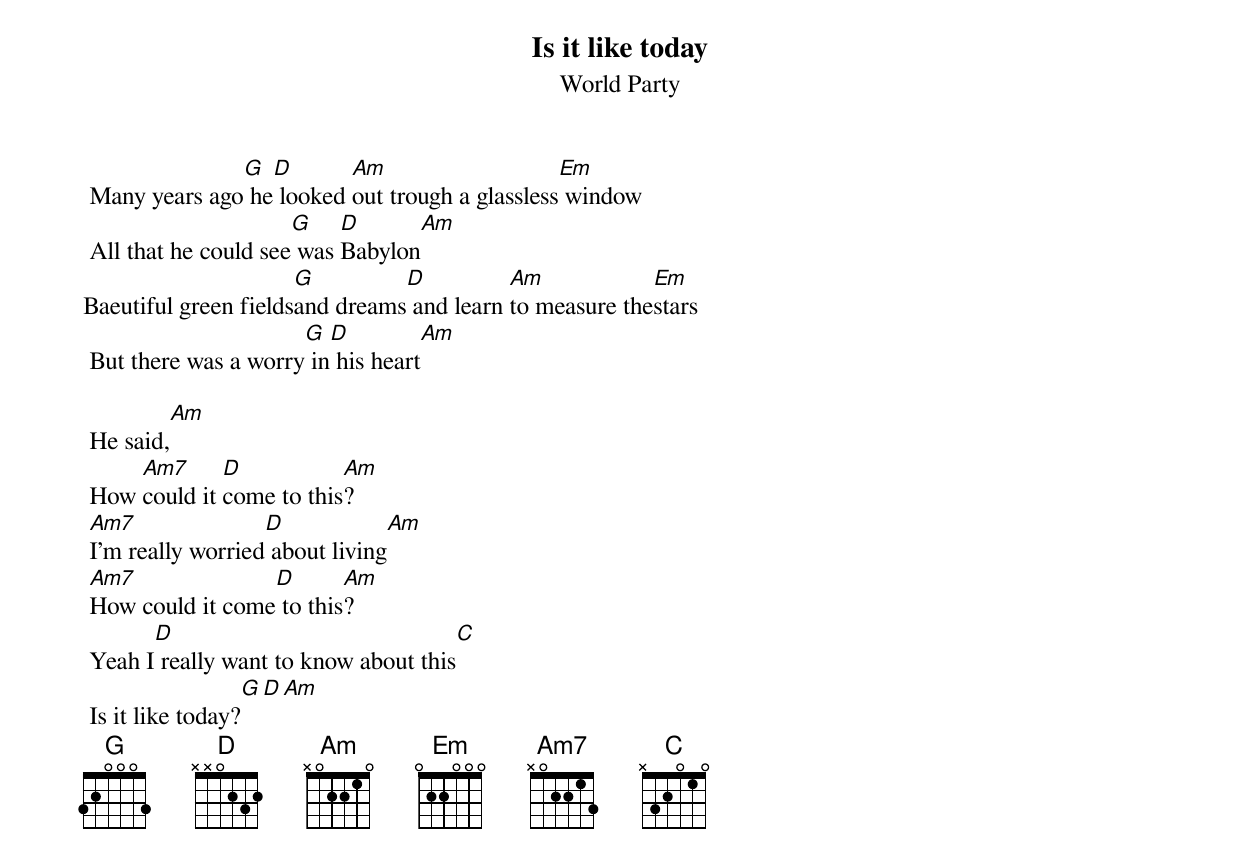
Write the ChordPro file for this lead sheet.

{t:Is it like today}
{st:World Party}

 Many years ago[G] he[D] looked [Am]out trough a glassless[Em] window
 All that he could see[G] was [D]Babylon[Am]
Baeutiful green fields[G]and dreams[D] and learn [Am]to measure the[Em]stars
 But there was a worry[G] in[D] his heart[Am]

 He said,[Am]
 How [Am7]could it [D]come to this[Am]?
 [Am7]I'm really worried[D] about living[Am]
 [Am7]How could it come[D] to this[Am]?
 Yeah I[D] really want to know about this[C]
 Is it like today?[G][D][Am]
